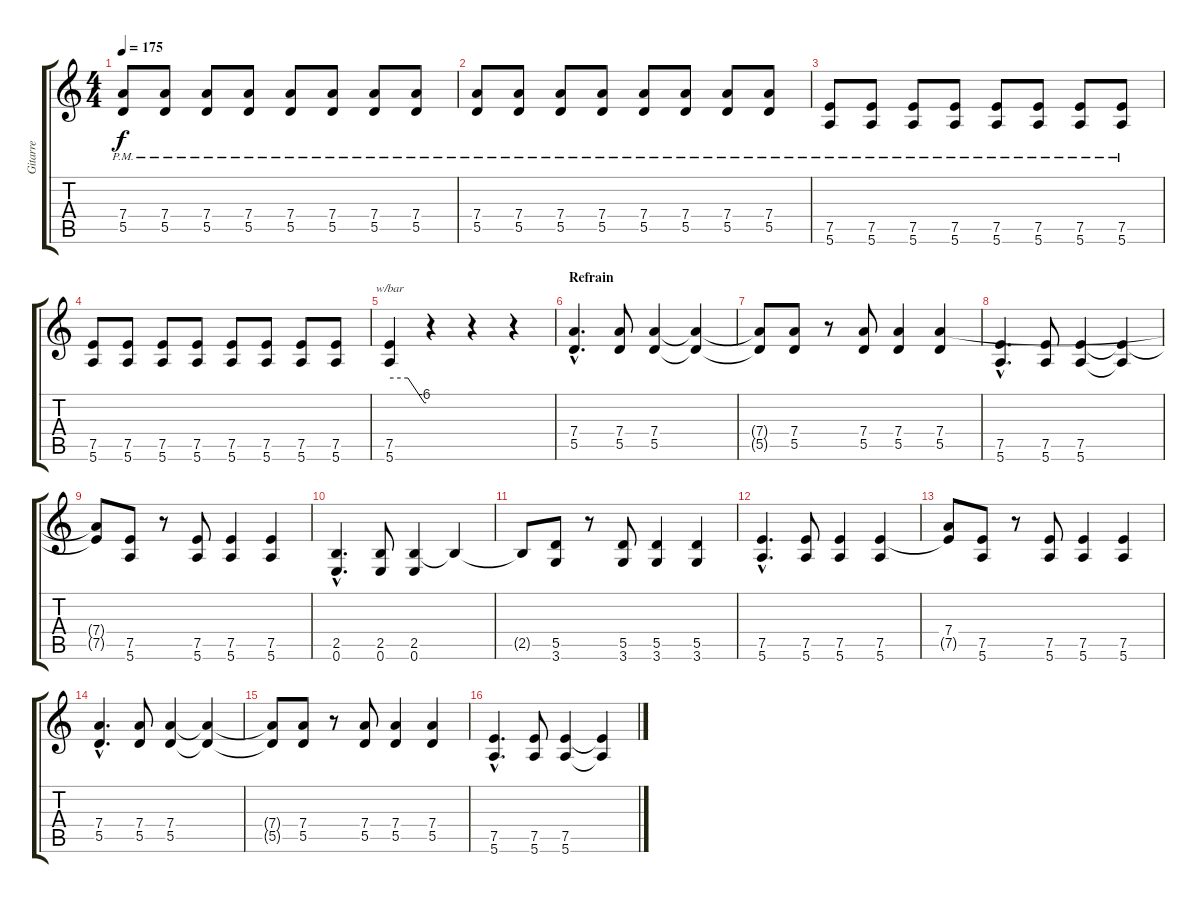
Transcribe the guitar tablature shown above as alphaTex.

\track ("Gitarre" "Gitarre") {instrument distortionguitar}
\staff {score tabs}
\tuning (E4 B3 G3 D3 A2 E2) {hide}
\ts (4 4)
\tempo 175
\clef g2
\ks c
(7.4{pm} 5.5{pm}).8{dy f} (7.4{pm} 5.5{pm}).8 (7.4{pm} 5.5{pm}).8 (7.4{pm} 5.5{pm}).8 (7.4{pm} 5.5{pm}).8 (7.4{pm} 5.5{pm}).8 (7.4{pm} 5.5{pm}).8 (7.4{pm} 5.5{pm}).8 |
(7.4{pm} 5.5{pm}).8 (7.4{pm} 5.5{pm}).8 (7.4{pm} 5.5{pm}).8 (7.4{pm} 5.5{pm}).8 (7.4{pm} 5.5{pm}).8 (7.4{pm} 5.5{pm}).8 (7.4{pm} 5.5{pm}).8 (7.4{pm} 5.5{pm}).8 |
(7.5{pm} 5.6{pm}).8 (7.5{pm} 5.6{pm}).8 (7.5{pm} 5.6{pm}).8 (7.5{pm} 5.6{pm}).8 (7.5{pm} 5.6{pm}).8 (7.5{pm} 5.6{pm}).8 (7.5{pm} 5.6{pm}).8 (7.5{pm} 5.6{pm}).8 |
(7.5 5.6).8{instrument distortionguitar} (7.5 5.6).8 (7.5 5.6).8 (7.5 5.6).8{instrument distortionguitar} (7.5 5.6).8 (7.5 5.6).8 (7.5 5.6).8 (7.5 5.6).8 |
(7.5 5.6).4{tbe (custom default 0 0 30 0 57 -24 60 -24)} r.4 r.4 r.4 |
\section ("" "Refrain")
(7.4{hac} 5.5{hac}).4{d} (7.4 5.5).8 (7.4 5.5).4 (7.4{t} 5.5{t}).4 |
(7.4{t} 5.5{t}).8 (7.4 5.5).8 r.8 (7.4 5.5).8 (7.4 5.5).4 (7.4 5.5).4 |
(7.5{hac} 5.6{hac}).4{d} (7.5 5.6).8 (7.5 5.6).4 (7.5{t} 5.6{t}).4 |
(7.4{t} 7.5{t}).8 (7.5 5.6).8 r.8 (7.5 5.6).8 (7.5 5.6).4 (7.5 5.6).4 |
(2.5{hac} 0.6{hac}).4{d} (2.5 0.6).8 (2.5 0.6).4 2.5{t}.4 |
2.5{t}.8 (5.5 3.6).8 r.8 (5.5 3.6).8 (5.5 3.6).4 (5.5 3.6).4 |
(7.5{hac} 5.6{hac}).4{d} (7.5 5.6).8 (7.5 5.6).4 (7.5 5.6).4 |
(7.4 7.5{t}).8 (7.5 5.6).8 r.8 (7.5 5.6).8 (7.5 5.6).4 (7.5 5.6).4 |
(7.4{hac} 5.5{hac}).4{d} (7.4 5.5).8 (7.4 5.5).4 (7.4{t} 5.5{t}).4 |
(7.4{t} 5.5{t}).8 (7.4 5.5).8 r.8 (7.4 5.5).8 (7.4 5.5).4 (7.4 5.5).4 |
(7.5{hac} 5.6{hac}).4{d} (7.5 5.6).8 (7.5 5.6).4 (7.5{t} 5.6{t}).4
